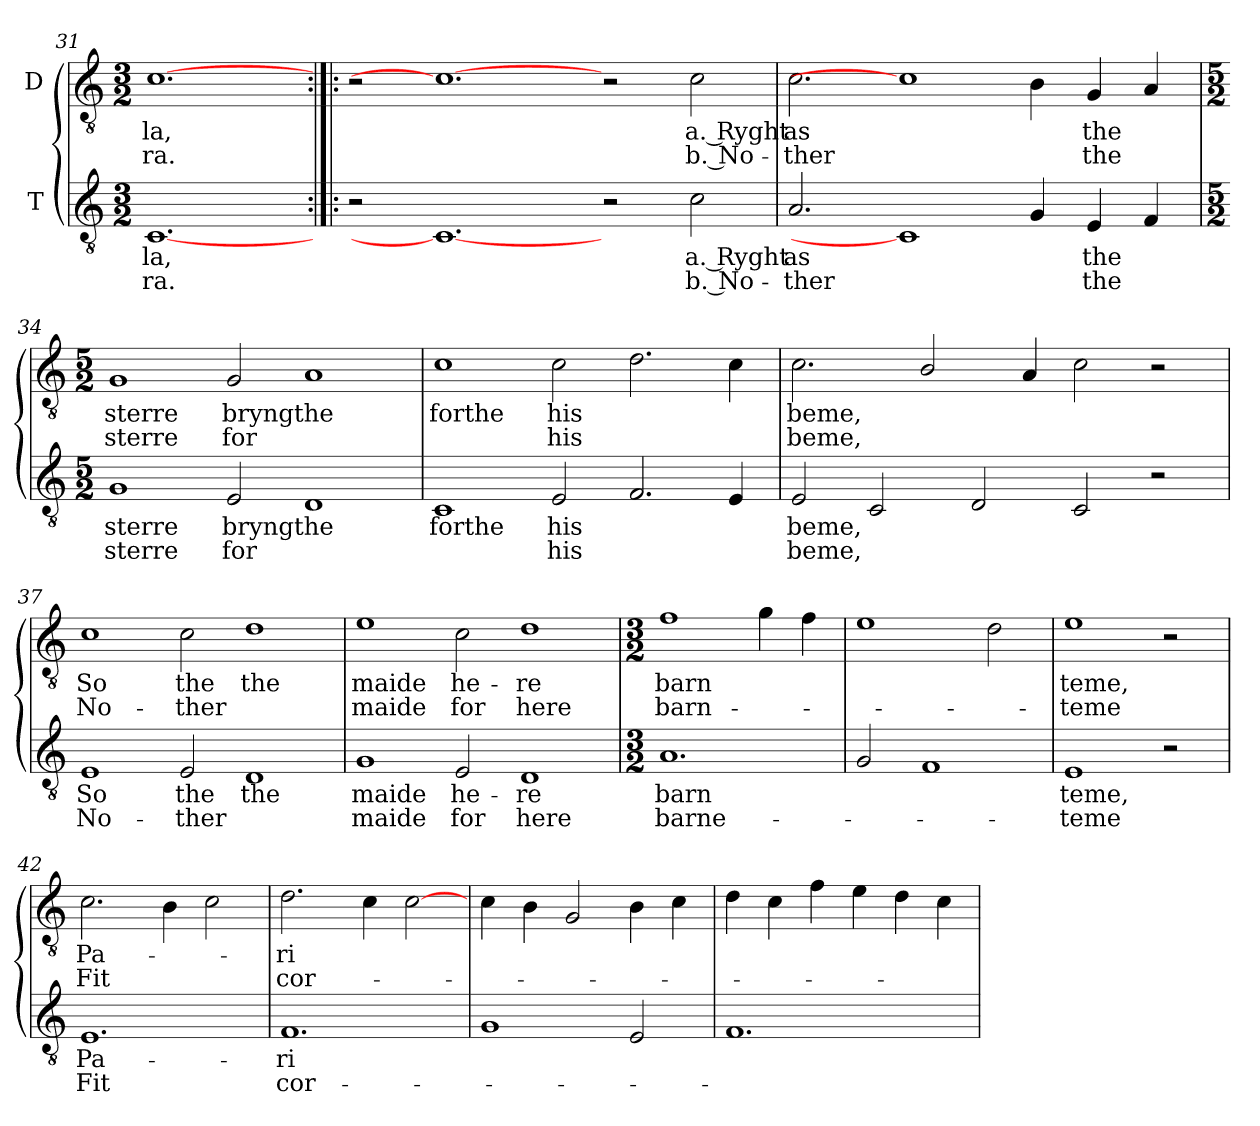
**kern	**text	**text	**kern	**text	**text
*part2	*part2	*part2	*part1	*part1	*part1
*staff2	*staff2	*staff2	*staff1	*staff1	*staff1
*I"T	*	*	*I"D	*	*
*clefGv2	*	*	*clefGv2	*	*
*ITrd7c12	*	*	*ITrd7c12	*	*
*k[]	*	*	*k[]	*	*
*C:	*	*	*C:	*	*
*M3/2	*	*	*M3/2	*	*
=31	=31	=31	=31	=31	=31
!	!LO:LY:b:color=#000000	!LO:LY:b:color=#000000	!	!	!
!	!	!	!	!LO:LY:b:color=#000000	!LO:LY:b:color=#000000
[1.CCi/	-la,	-ra.	[1.Ci\	-la,	-ra.
=32:|!|:	=32:|!|:	=32:|!|:	=32:|!|:	=32:|!|:	=32:|!|:
!	!	!	!	!LO:LY:a:color=#000000	!
2r	.	.	2r	III	.
1.CCi/_	.	.	1.Ci\_	.	.
2r	.	.	2r	.	.
!	!LO:LY:b:color=#000000	!LO:LY:b:color=#000000	!	!	!
!	!	!	!	!LO:LY:b:color=#000000	!LO:LY:b:color=#000000
2Ci\	a. Ryght	b. No-	2Ci\	a. Ryght	b. No-
=33	=33	=33	=33	=33	=33
!	!LO:LY:b:color=#000000	!LO:LY:b:color=#000000	!	!	!
!	!	!	!	!LO:LY:b:color=#000000	!LO:LY:b:color=#000000
2.AAi/	as	-ther	2.Ci\	as	-ther
1CCi/]	.	.	1Ci\]	.	.
4GGi/	.	.	4BBi\	.	.
!	!LO:LY:b:color=#000000	!LO:LY:b:color=#000000	!	!	!
!	!	!	!	!LO:LY:b:color=#000000	!LO:LY:b:color=#000000
4EEi/	the	the	4GGi/	the	the
4FFi/	.	.	4AAi/	.	.
=34	=34	=34	=34	=34	=34
*M5/2	*	*	*M5/2	*	*
!	!LO:LY:b:color=#000000	!LO:LY:b:color=#000000	!	!	!
!	!	!	!	!LO:LY:b:color=#000000	!LO:LY:b:color=#000000
1GGi/	sterre	sterre	1GGi/	sterre	sterre
!	!LO:LY:b:color=#000000	!LO:LY:b:color=#000000	!	!	!
!	!	!	!	!LO:LY:b:color=#000000	!LO:LY:b:color=#000000
2EEi/	bryngthe	for	2GGi/	bryngthe	for
1DDi/	.	.	1AAi/	.	.
!!LO:LB:g=z
=35	=35	=35	=35	=35	=35
!	!LO:LY:b:color=#000000	!	!	!	!
!	!	!	!	!LO:LY:b:color=#000000	!
1CCi/	forthe	.	1Ci\	forthe	.
!	!LO:LY:b:color=#000000	!LO:LY:b:color=#000000	!	!	!
!	!	!	!	!LO:LY:b:color=#000000	!LO:LY:b:color=#000000
2EEi/	his	his	2Ci\	his	his
2.FFi/	.	.	2.Di\	.	.
4EEi/	.	.	4Ci\	.	.
=36	=36	=36	=36	=36	=36
!	!LO:LY:b:color=#000000	!LO:LY:b:color=#000000	!	!	!
!	!	!	!	!LO:LY:b:color=#000000	!LO:LY:b:color=#000000
2EEi/	beme,	beme,	2.Ci\	beme,	beme,
2CCi/	.	.	.	.	.
.	.	.	2BBi/	.	.
2DDi/	.	.	.	.	.
.	.	.	4AAi/	.	.
2CCi/	.	.	2Ci\	.	.
2r	.	.	2r	.	.
=37	=37	=37	=37	=37	=37
!	!LO:LY:b:color=#000000	!LO:LY:b:color=#000000	!	!	!
!	!	!	!	!LO:LY:b:color=#000000	!LO:LY:b:color=#000000
1EEi/	So	No-	1Ci\	So	No-
!	!LO:LY:b:color=#000000	!LO:LY:b:color=#000000	!	!	!
!	!	!	!	!LO:LY:b:color=#000000	!LO:LY:b:color=#000000
2EEi/	the	-ther	2Ci\	the	-ther
!	!LO:LY:b:color=#000000	!	!	!	!
!	!	!	!	!LO:LY:b:color=#000000	!
1DDi/	the	.	1Di\	the	.
=38	=38	=38	=38	=38	=38
!	!LO:LY:b:color=#000000	!LO:LY:b:color=#000000	!	!	!
!	!	!	!	!LO:LY:b:color=#000000	!LO:LY:b:color=#000000
1GGi/	maide	maide	1Ei\	maide	maide
!	!LO:LY:b:color=#000000	!LO:LY:b:color=#000000	!	!	!
!	!	!	!	!LO:LY:b:color=#000000	!LO:LY:b:color=#000000
2EEi/	he-	for	2Ci\	he-	for
!	!LO:LY:b:color=#000000	!LO:LY:b:color=#000000	!	!	!
!	!	!	!	!LO:LY:b:color=#000000	!LO:LY:b:color=#000000
1DDi/	-re	here	1Di\	-re	here
=39	=39	=39	=39	=39	=39
*M3/2	*	*	*M3/2	*	*
!	!LO:LY:b:color=#000000	!LO:LY:b:color=#000000	!	!	!
!	!	!	!	!LO:LY:b:color=#000000	!LO:LY:b:color=#000000
1.AAi/	barn	barne-	1Fi\	barn	barn-
.	.	.	4Gi\	.	.
.	.	.	4Fi\	.	.
=40	=40	=40	=40	=40	=40
2GGi/	.	.	1Ei\	.	.
1FFi/	.	.	.	.	.
.	.	.	2Di\	.	.
!!LO:LB:g=z
=41	=41	=41	=41	=41	=41
!	!LO:LY:b:color=#000000	!LO:LY:b:color=#000000	!	!	!
!	!	!	!	!LO:LY:b:color=#000000	!LO:LY:b:color=#000000
1EEi/	teme,	-teme	1Ei\	teme,	-teme
2r	.	.	2r	.	.
=42	=42	=42	=42	=42	=42
!	!LO:LY:b:color=#000000	!LO:LY:b:color=#000000	!	!	!
!	!	!	!	!LO:LY:b:color=#000000	!LO:LY:b:color=#000000
1.EEi/	Pa-	Fit	2.Ci\	Pa-	Fit
.	.	.	4BBi\	.	.
.	.	.	2Ci\	.	.
=43	=43	=43	=43	=43	=43
!	!LO:LY:b:color=#000000	!LO:LY:b:color=#000000	!	!	!
!	!	!	!	!LO:LY:b:color=#000000	!LO:LY:b:color=#000000
1.FFi/	-ri	cor-	2.Di\	-ri	cor-
.	.	.	4Ci\	.	.
.	.	.	[2Ci\	.	.
=44	=44	=44	=44	=44	=44
1GGi/	.	.	4Ci\	.	.
.	.	.	4BBi\	.	.
.	.	.	2GGi/	.	.
2EEi/	.	.	4BBi\	.	.
.	.	.	4Ci\	.	.
=45	=45	=45	=45	=45	=45
1.FFi/	.	.	4Di\	.	.
.	.	.	4Ci\	.	.
.	.	.	4Fi\	.	.
.	.	.	4Ei\	.	.
.	.	.	4Di\	.	.
.	.	.	4Ci\	.	.
=	=	=	=	=	=
*-	*-	*-	*-	*-	*-
